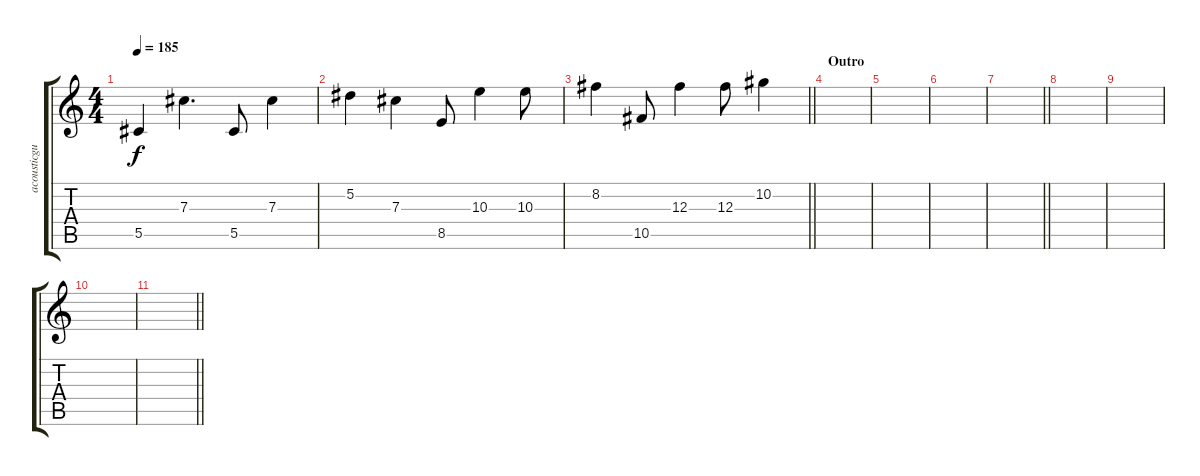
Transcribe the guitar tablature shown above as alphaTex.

\track ("acousticguitar" "acousticgu") {instrument acousticguitarsteel}
\staff {score tabs}
\tuning (Eb4 Bb3 Gb3 Db3 Ab2 Db2) {hide}
\ts (4 4)
\tempo 185
\clef g2
\ks c
5.5.4{dy f} 7.3.4{d} 5.5.8 7.3.4 |
5.2.4 7.3.4 8.5.8 10.3.4 10.3.8 |
\barLineRight lightlight
8.2.4 10.5.8 12.3.4 12.3.8 10.2.4 |
\section ("" "Outro")
|
|
|
\barLineRight lightlight
|
|
|
|
\barLineRight lightlight
